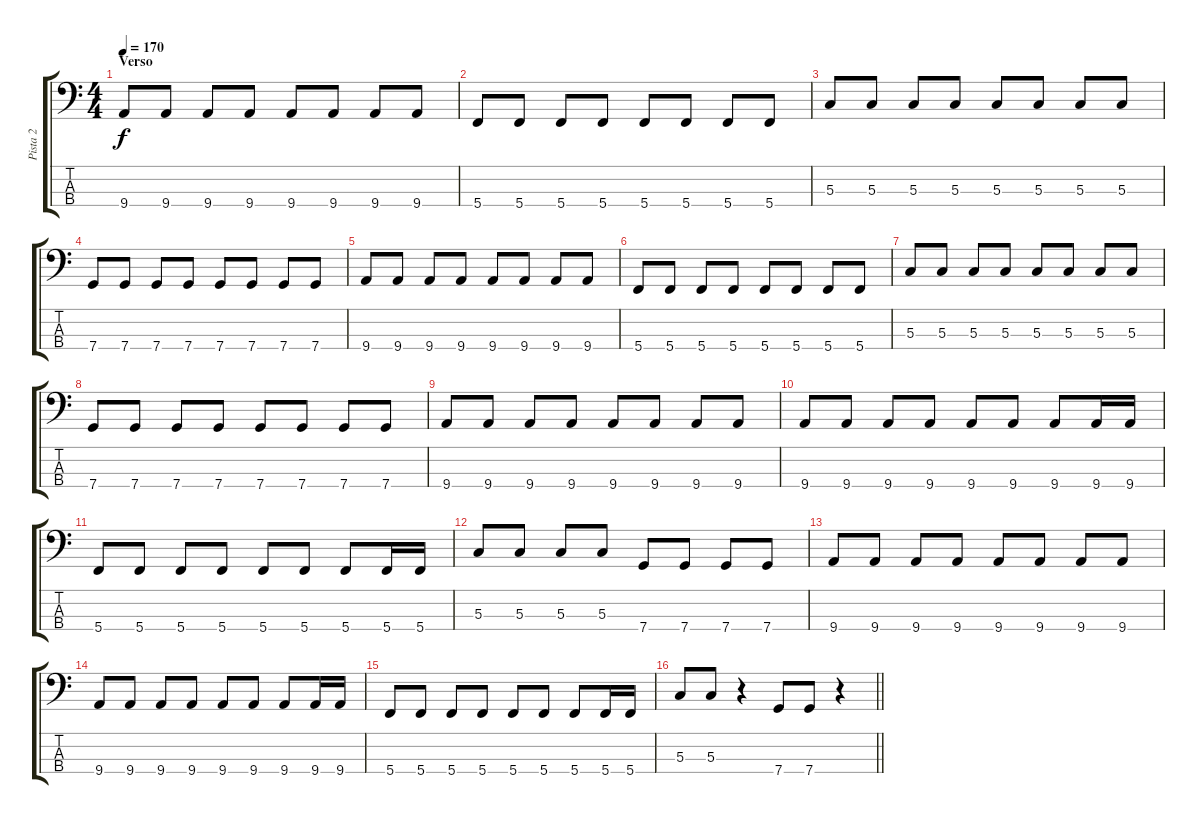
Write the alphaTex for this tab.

\track ("Pista 2" "Pista 2") {instrument electricbasspick}
\staff {score tabs}
\tuning (F2 C2 G1 C1) {hide}
\ts (4 4)
\section ("" "Verso")
\tempo 170
\clef f4
\ks c
9.4.8{dy f} 9.4.8 9.4.8 9.4.8 9.4.8 9.4.8 9.4.8 9.4.8 |
5.4.8 5.4.8 5.4.8 5.4.8 5.4.8 5.4.8 5.4.8 5.4.8 |
5.3.8 5.3.8 5.3.8 5.3.8 5.3.8 5.3.8 5.3.8 5.3.8 |
7.4.8 7.4.8 7.4.8 7.4.8 7.4.8 7.4.8 7.4.8 7.4.8 |
9.4.8 9.4.8 9.4.8 9.4.8 9.4.8 9.4.8 9.4.8 9.4.8 |
5.4.8 5.4.8 5.4.8 5.4.8 5.4.8 5.4.8 5.4.8 5.4.8 |
5.3.8 5.3.8 5.3.8 5.3.8 5.3.8 5.3.8 5.3.8 5.3.8 |
7.4.8 7.4.8 7.4.8 7.4.8 7.4.8 7.4.8 7.4.8 7.4.8 |
9.4.8 9.4.8 9.4.8 9.4.8 9.4.8 9.4.8 9.4.8 9.4.8 |
9.4.8 9.4.8 9.4.8 9.4.8 9.4.8 9.4.8 9.4.8 9.4.16 9.4.16 |
5.4.8 5.4.8 5.4.8 5.4.8 5.4.8 5.4.8 5.4.8 5.4.16 5.4.16 |
5.3.8 5.3.8 5.3.8 5.3.8 7.4.8 7.4.8 7.4.8 7.4.8 |
9.4.8 9.4.8 9.4.8 9.4.8 9.4.8 9.4.8 9.4.8 9.4.8 |
9.4.8 9.4.8 9.4.8 9.4.8 9.4.8 9.4.8 9.4.8 9.4.16 9.4.16 |
5.4.8 5.4.8 5.4.8 5.4.8 5.4.8 5.4.8 5.4.8 5.4.16 5.4.16 |
\barLineRight lightlight
5.3.8 5.3.8 r.4 7.4.8 7.4.8 r.4
